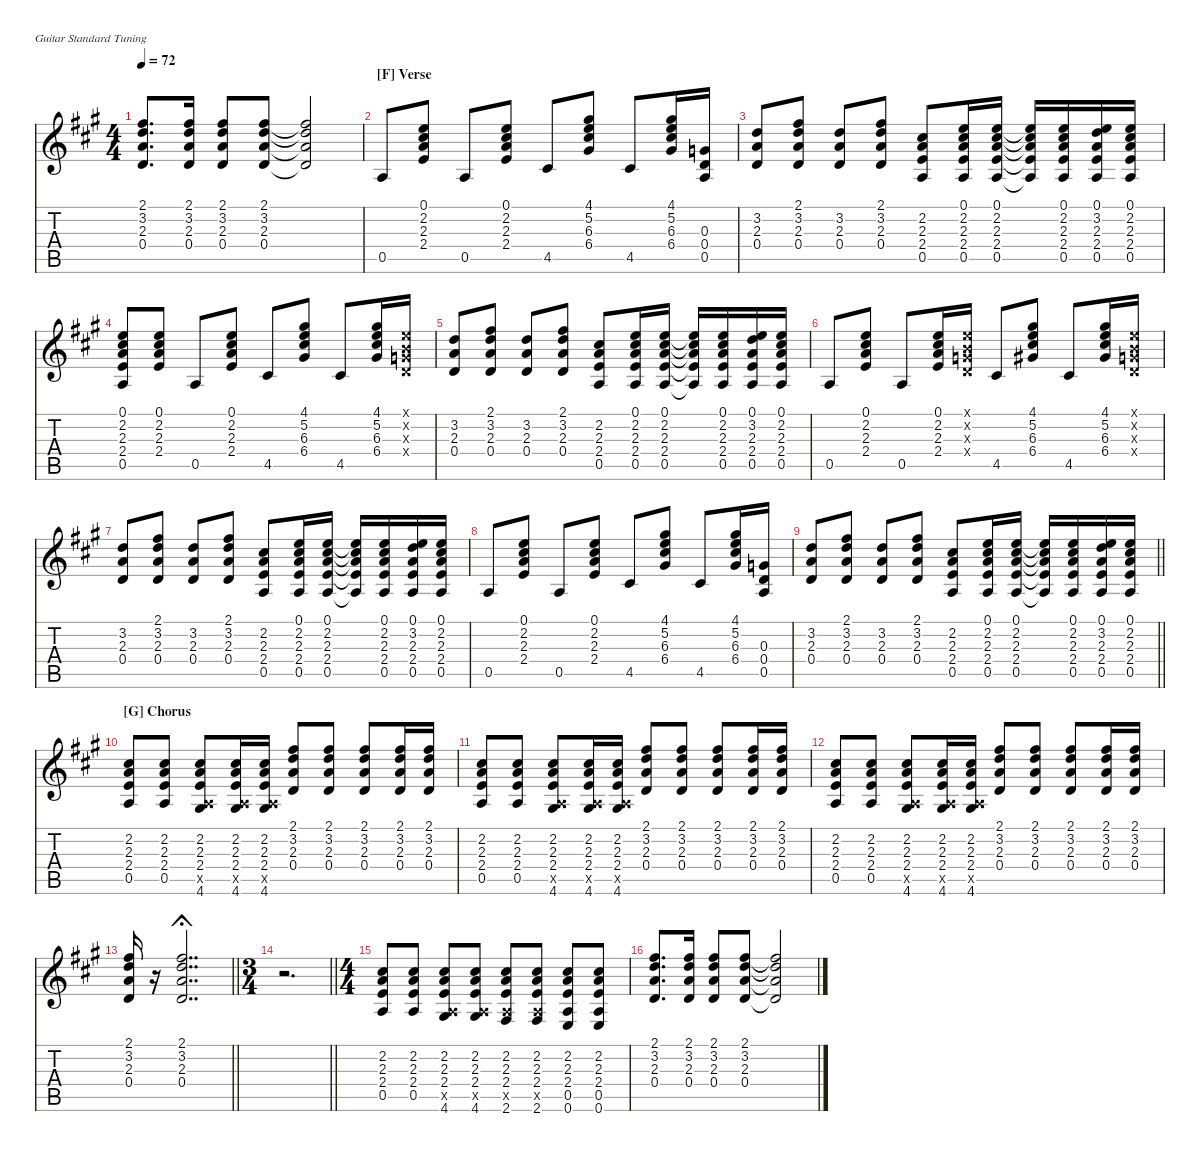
\hideDynamics
\bracketExtendMode nobrackets
\singleTrackTrackNamePolicy hidden
\multiTrackTrackNamePolicy hidden
\otherSystemsTrackNameOrientation horizontal
\track ("Robbie Robertson" "E-Gt") {defaultSystemsLayout 4 mute instrument electricguitarclean}
\staff {score tabs}
\tuning (E4 B3 G3 D3 A2 E2)
\ts (4 4)
\tempo 72
\clef g2
\ks a
(2.1{acc #} 3.2{acc forcenatural} 2.3{acc forcenatural} 0.4{acc forcenatural}).8{d dy f beam Up} (3.2{acc forcenatural} 2.1{acc #} 2.3{acc forcenatural} 0.4{acc forcenatural}).16{beam Up} (2.1{acc #} 3.2{acc forcenatural} 2.3{acc forcenatural} 0.4{acc forcenatural}).8{beam Up} (2.1{acc #} 3.2{acc forcenatural} 2.3{acc forcenatural} 0.4{acc forcenatural}).8{beam Up} (2.1{t acc #} 3.2{t acc forcenatural} 2.3{t acc forcenatural} 0.4{t acc forcenatural}).2{beam Up} |
\section ("F" "Verse")
0.5{acc forcenatural}.8{beam Up} (0.1{acc forcenatural} 2.2{acc #} 2.3{acc forcenatural} 2.4{acc forcenatural}).8{beam Up} 0.5{acc forcenatural}.8{beam Up} (0.1{acc forcenatural} 2.2{acc #} 2.3{acc forcenatural} 2.4{acc forcenatural}).8{beam Up} 4.5{acc #}.8{beam Up} (4.1{acc #} 5.2{acc forcenatural} 6.3{acc #} 6.4{acc #}).8{beam Up} 4.5{acc #}.8{beam Up} (4.1{acc #} 5.2{acc forcenatural} 6.3{acc #} 6.4{acc #}).16{beam Up} (0.3{acc forcenatural} 0.4{acc forcenatural} 0.5{acc forcenatural}).16{beam Up} |
(3.2{acc forcenatural} 2.3{acc forcenatural} 0.4{acc forcenatural}).8{beam Up} (2.1{acc #} 3.2{acc forcenatural} 2.3{acc forcenatural} 0.4{acc forcenatural}).8{beam Up} (3.2{acc forcenatural} 2.3{acc forcenatural} 0.4{acc forcenatural}).8{beam Up} (2.1{acc #} 3.2{acc forcenatural} 2.3{acc forcenatural} 0.4{acc forcenatural}).8{beam Up} (2.2{acc #} 2.3{acc forcenatural} 2.4{acc forcenatural} 0.5{acc forcenatural}).8{beam Up} (0.1{acc forcenatural} 2.2{acc #} 2.3{acc forcenatural} 2.4{acc forcenatural} 0.5{acc forcenatural}).16{beam Up} (0.1{acc forcenatural} 2.2{acc #} 2.3{acc forcenatural} 2.4{acc forcenatural} 0.5{acc forcenatural}).16{beam Up} (0.1{t acc forcenatural} 2.2{t acc #} 2.3{t acc forcenatural} 2.4{t acc forcenatural} 0.5{t acc forcenatural}).16{beam Up} (0.1{acc forcenatural} 2.2{acc #} 2.3{acc forcenatural} 2.4{acc forcenatural} 0.5{acc forcenatural}).16{beam Up} (0.1{acc forcenatural} 3.2{acc forcenatural} 2.3{acc forcenatural} 2.4{acc forcenatural} 0.5{acc forcenatural}).16{beam Up} (0.1{acc forcenatural} 2.2{acc #} 2.3{acc forcenatural} 2.4{acc forcenatural} 0.5{acc forcenatural}).16{beam Up} |
(0.1{acc forcenatural} 2.2{acc #} 2.3{acc forcenatural} 2.4{acc forcenatural} 0.5{acc forcenatural}).8{beam Up} (0.1{acc forcenatural} 2.2{acc #} 2.3{acc forcenatural} 2.4{acc forcenatural}).8{beam Up} 0.5{acc forcenatural}.8{beam Up} (0.1{acc forcenatural} 2.2{acc #} 2.3{acc forcenatural} 2.4{acc forcenatural}).8{beam Up} 4.5{acc #}.8{beam Up} (4.1{acc #} 5.2{acc forcenatural} 6.3{acc #} 6.4{acc #}).8{beam Up} 4.5{acc #}.8{beam Up} (4.1{acc #} 5.2{acc forcenatural} 6.3{acc #} 6.4{acc #}).16{beam Up} (0.1{x acc forcenatural} 0.2{x acc forcenatural} 0.3{x acc forcenatural} 0.4{x acc forcenatural}).16{beam Up} |
(3.2{acc forcenatural} 2.3{acc forcenatural} 0.4{acc forcenatural}).8{beam Up} (2.1{acc #} 3.2{acc forcenatural} 2.3{acc forcenatural} 0.4{acc forcenatural}).8{beam Up} (3.2{acc forcenatural} 2.3{acc forcenatural} 0.4{acc forcenatural}).8{beam Up} (2.1{acc #} 3.2{acc forcenatural} 2.3{acc forcenatural} 0.4{acc forcenatural}).8{beam Up} (2.2{acc #} 2.3{acc forcenatural} 2.4{acc forcenatural} 0.5{acc forcenatural}).8{beam Up} (0.1{acc forcenatural} 2.2{acc #} 2.3{acc forcenatural} 2.4{acc forcenatural} 0.5{acc forcenatural}).16{beam Up} (0.1{acc forcenatural} 2.2{acc #} 2.3{acc forcenatural} 2.4{acc forcenatural} 0.5{acc forcenatural}).16{beam Up} (0.1{t acc forcenatural} 2.2{t acc #} 2.3{t acc forcenatural} 2.4{t acc forcenatural} 0.5{t acc forcenatural}).16{beam Up} (0.1{acc forcenatural} 2.2{acc #} 2.3{acc forcenatural} 2.4{acc forcenatural} 0.5{acc forcenatural}).16{beam Up} (0.1{acc forcenatural} 3.2{acc forcenatural} 2.3{acc forcenatural} 2.4{acc forcenatural} 0.5{acc forcenatural}).16{beam Up} (0.1{acc forcenatural} 2.2{acc #} 2.3{acc forcenatural} 2.4{acc forcenatural} 0.5{acc forcenatural}).16{beam Up} |
0.5{acc forcenatural}.8{beam Up} (0.1{acc forcenatural} 2.2{acc #} 2.3{acc forcenatural} 2.4{acc forcenatural}).8{beam Up} 0.5{acc forcenatural}.8{beam Up} (0.1{acc forcenatural} 2.2{acc #} 2.3{acc forcenatural} 2.4{acc forcenatural}).16{beam Up} (0.1{x acc forcenatural} 0.2{x acc forcenatural} 0.3{x acc forcenatural} 0.4{x acc forcenatural}).16{beam Up} 4.5{acc #}.8{beam Up} (4.1{acc #} 5.2{acc forcenatural} 6.3{acc #} 6.4{acc #}).8{beam Up} 4.5{acc #}.8{beam Up} (4.1{acc #} 5.2{acc forcenatural} 6.3{acc #} 6.4{acc #}).16{beam Up} (0.1{x acc forcenatural} 0.2{x acc forcenatural} 0.3{x acc forcenatural} 0.4{x acc forcenatural}).16{beam Up} |
(3.2{acc forcenatural} 2.3{acc forcenatural} 0.4{acc forcenatural}).8{beam Up} (2.1{acc #} 3.2{acc forcenatural} 2.3{acc forcenatural} 0.4{acc forcenatural}).8{beam Up} (3.2{acc forcenatural} 2.3{acc forcenatural} 0.4{acc forcenatural}).8{beam Up} (2.1{acc #} 3.2{acc forcenatural} 2.3{acc forcenatural} 0.4{acc forcenatural}).8{beam Up} (2.2{acc #} 2.3{acc forcenatural} 2.4{acc forcenatural} 0.5{acc forcenatural}).8{beam Up} (0.1{acc forcenatural} 2.2{acc #} 2.3{acc forcenatural} 2.4{acc forcenatural} 0.5{acc forcenatural}).16{beam Up} (0.1{acc forcenatural} 2.2{acc #} 2.3{acc forcenatural} 2.4{acc forcenatural} 0.5{acc forcenatural}).16{beam Up} (0.1{t acc forcenatural} 2.2{t acc #} 2.3{t acc forcenatural} 2.4{t acc forcenatural} 0.5{t acc forcenatural}).16{beam Up} (0.1{acc forcenatural} 2.2{acc #} 2.3{acc forcenatural} 2.4{acc forcenatural} 0.5{acc forcenatural}).16{beam Up} (0.1{acc forcenatural} 3.2{acc forcenatural} 2.3{acc forcenatural} 2.4{acc forcenatural} 0.5{acc forcenatural}).16{beam Up} (0.1{acc forcenatural} 2.2{acc #} 2.3{acc forcenatural} 2.4{acc forcenatural} 0.5{acc forcenatural}).16{beam Up} |
0.5{acc forcenatural}.8{beam Up} (0.1{acc forcenatural} 2.2{acc #} 2.3{acc forcenatural} 2.4{acc forcenatural}).8{beam Up} 0.5{acc forcenatural}.8{beam Up} (0.1{acc forcenatural} 2.2{acc #} 2.3{acc forcenatural} 2.4{acc forcenatural}).8{beam Up} 4.5{acc #}.8{beam Up} (4.1{acc #} 5.2{acc forcenatural} 6.3{acc #} 6.4{acc #}).8{beam Up} 4.5{acc #}.8{beam Up} (4.1{acc #} 5.2{acc forcenatural} 6.3{acc #} 6.4{acc #}).16{beam Up} (0.3{acc forcenatural} 0.4{acc forcenatural} 0.5{acc forcenatural}).16{beam Up} |
\barLineRight lightlight
(3.2{acc forcenatural} 2.3{acc forcenatural} 0.4{acc forcenatural}).8{beam Up} (2.1{acc #} 3.2{acc forcenatural} 2.3{acc forcenatural} 0.4{acc forcenatural}).8{beam Up} (3.2{acc forcenatural} 2.3{acc forcenatural} 0.4{acc forcenatural}).8{beam Up} (2.1{acc #} 3.2{acc forcenatural} 2.3{acc forcenatural} 0.4{acc forcenatural}).8{beam Up} (2.2{acc #} 2.3{acc forcenatural} 2.4{acc forcenatural} 0.5{acc forcenatural}).8{beam Up} (0.1{acc forcenatural} 2.2{acc #} 2.3{acc forcenatural} 2.4{acc forcenatural} 0.5{acc forcenatural}).16{beam Up} (0.1{acc forcenatural} 2.2{acc #} 2.3{acc forcenatural} 2.4{acc forcenatural} 0.5{acc forcenatural}).16{beam Up} (0.1{t acc forcenatural} 2.2{t acc #} 2.3{t acc forcenatural} 2.4{t acc forcenatural} 0.5{t acc forcenatural}).16{beam Up} (0.1{acc forcenatural} 2.2{acc #} 2.3{acc forcenatural} 2.4{acc forcenatural} 0.5{acc forcenatural}).16{beam Up} (0.1{acc forcenatural} 3.2{acc forcenatural} 2.3{acc forcenatural} 2.4{acc forcenatural} 0.5{acc forcenatural}).16{beam Up} (0.1{acc forcenatural} 2.2{acc #} 2.3{acc forcenatural} 2.4{acc forcenatural} 0.5{acc forcenatural}).16{beam Up} |
\section ("G" "Chorus")
(2.2{acc #} 2.3{acc forcenatural} 2.4{acc forcenatural} 0.5{acc forcenatural}).8{beam Up} (2.2{acc #} 2.3{acc forcenatural} 2.4{acc forcenatural} 0.5{acc forcenatural}).8{beam Up} (2.2{acc #} 2.3{acc forcenatural} 2.4{acc forcenatural} 0.5{x acc forcenatural} 4.6{acc #}).8{beam Up} (2.2{acc #} 2.3{acc forcenatural} 2.4{acc forcenatural} 0.5{x acc forcenatural} 4.6{acc #}).16{beam Up} (2.2{acc #} 2.3{acc forcenatural} 2.4{acc forcenatural} 0.5{x acc forcenatural} 4.6{acc #}).16{beam Up} (2.1{acc #} 3.2{acc forcenatural} 2.3{acc forcenatural} 0.4{acc forcenatural}).8{beam Up} (2.1{acc #} 3.2{acc forcenatural} 2.3{acc forcenatural} 0.4{acc forcenatural}).8{beam Up} (2.1{acc #} 3.2{acc forcenatural} 2.3{acc forcenatural} 0.4{acc forcenatural}).8{beam Up} (2.1{acc #} 3.2{acc forcenatural} 2.3{acc forcenatural} 0.4{acc forcenatural}).16{beam Up} (2.1{acc #} 3.2{acc forcenatural} 2.3{acc forcenatural} 0.4{acc forcenatural}).16{beam Up} |
(2.2{acc #} 2.3{acc forcenatural} 2.4{acc forcenatural} 0.5{acc forcenatural}).8{beam Up} (2.2{acc #} 2.3{acc forcenatural} 2.4{acc forcenatural} 0.5{acc forcenatural}).8{beam Up} (2.2{acc #} 2.3{acc forcenatural} 2.4{acc forcenatural} 0.5{x acc forcenatural} 4.6{acc #}).8{beam Up} (2.2{acc #} 2.3{acc forcenatural} 2.4{acc forcenatural} 0.5{x acc forcenatural} 4.6{acc #}).16{beam Up} (2.2{acc #} 2.3{acc forcenatural} 2.4{acc forcenatural} 0.5{x acc forcenatural} 4.6{acc #}).16{beam Up} (2.1{acc #} 3.2{acc forcenatural} 2.3{acc forcenatural} 0.4{acc forcenatural}).8{beam Up} (2.1{acc #} 3.2{acc forcenatural} 2.3{acc forcenatural} 0.4{acc forcenatural}).8{beam Up} (2.1{acc #} 3.2{acc forcenatural} 2.3{acc forcenatural} 0.4{acc forcenatural}).8{beam Up} (2.1{acc #} 3.2{acc forcenatural} 2.3{acc forcenatural} 0.4{acc forcenatural}).16{beam Up} (2.1{acc #} 3.2{acc forcenatural} 2.3{acc forcenatural} 0.4{acc forcenatural}).16{beam Up} |
(2.2{acc #} 2.3{acc forcenatural} 2.4{acc forcenatural} 0.5{acc forcenatural}).8{beam Up} (2.2{acc #} 2.3{acc forcenatural} 2.4{acc forcenatural} 0.5{acc forcenatural}).8{beam Up} (2.2{acc #} 2.3{acc forcenatural} 2.4{acc forcenatural} 0.5{x acc forcenatural} 4.6{acc #}).8{beam Up} (2.2{acc #} 2.3{acc forcenatural} 2.4{acc forcenatural} 0.5{x acc forcenatural} 4.6{acc #}).16{beam Up} (2.2{acc #} 2.3{acc forcenatural} 2.4{acc forcenatural} 0.5{x acc forcenatural} 4.6{acc #}).16{beam Up} (2.1{acc #} 3.2{acc forcenatural} 2.3{acc forcenatural} 0.4{acc forcenatural}).8{beam Up} (2.1{acc #} 3.2{acc forcenatural} 2.3{acc forcenatural} 0.4{acc forcenatural}).8{beam Up} (2.1{acc #} 3.2{acc forcenatural} 2.3{acc forcenatural} 0.4{acc forcenatural}).8{beam Up} (2.1{acc #} 3.2{acc forcenatural} 2.3{acc forcenatural} 0.4{acc forcenatural}).16{beam Up} (2.1{acc #} 3.2{acc forcenatural} 2.3{acc forcenatural} 0.4{acc forcenatural}).16{beam Up} |
\barLineRight lightlight
(3.2{acc forcenatural} 2.3{acc forcenatural} 0.4{acc forcenatural} 2.1{acc #}).16{beam Up} r.16{beam Up} (3.2{acc forcenatural} 2.3{acc forcenatural} 0.4{acc forcenatural} 2.1{acc #}).2{dd fermata (short 0) beam Up} |
\ts (3 4)
\beaming (8 2 2 2)
\barLineRight lightlight
r.2{d beam Down} |
\ts (4 4)
\beaming (8 2 2 2 2)
(2.2{acc #} 2.3{acc forcenatural} 2.4{acc forcenatural} 0.5{acc forcenatural}).8{beam Up} (2.2{acc #} 2.3{acc forcenatural} 2.4{acc forcenatural} 0.5{acc forcenatural}).8{beam Up} (2.2{acc #} 2.3{acc forcenatural} 2.4{acc forcenatural} 0.5{x acc forcenatural} 4.6{acc #}).8{beam Up} (2.2{acc #} 2.3{acc forcenatural} 2.4{acc forcenatural} 0.5{x acc forcenatural} 4.6{acc #}).8{beam Up} (2.2{acc #} 2.3{acc forcenatural} 2.4{acc forcenatural} 0.5{x acc forcenatural} 2.6{acc #}).8{beam Up} (2.2{acc #} 2.3{acc forcenatural} 2.4{acc forcenatural} 0.5{x acc forcenatural} 2.6{acc #}).8{beam Up} (2.2{acc #} 2.3{acc forcenatural} 2.4{acc forcenatural} 0.5{acc forcenatural} 0.6{acc forcenatural}).8{beam Up} (2.2{acc #} 2.3{acc forcenatural} 2.4{acc forcenatural} 0.5{acc forcenatural} 0.6{acc forcenatural}).8{beam Up} |
(2.1{acc #} 3.2{acc forcenatural} 2.3{acc forcenatural} 0.4{acc forcenatural}).8{d beam Up} (3.2{acc forcenatural} 2.1{acc #} 2.3{acc forcenatural} 0.4{acc forcenatural}).16{beam Up} (2.1{acc #} 3.2{acc forcenatural} 2.3{acc forcenatural} 0.4{acc forcenatural}).8{beam Up} (2.1{acc #} 3.2{acc forcenatural} 2.3{acc forcenatural} 0.4{acc forcenatural}).8{beam Up} (2.1{t acc #} 3.2{t acc forcenatural} 2.3{t acc forcenatural} 0.4{t acc forcenatural}).2{beam Up}
